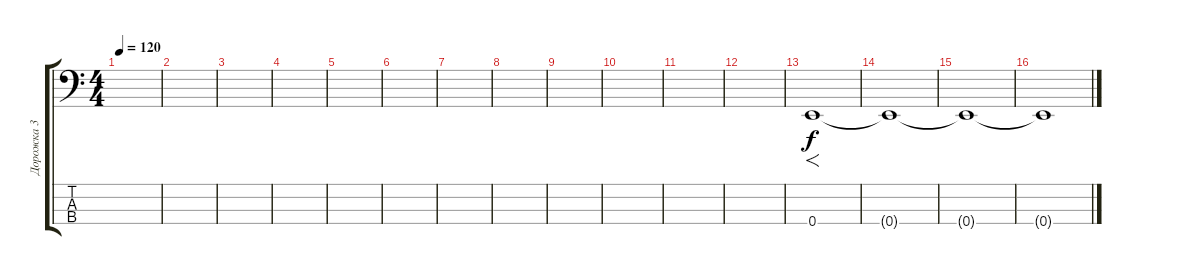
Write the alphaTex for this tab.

\track ("Дорожка 3" "Дорожка 3") {instrument electricbassfinger}
\staff {score tabs}
\tuning (G2 D2 A1 E1) {hide}
\ts (4 4)
\tempo 120
\clef f4
\ks c
|
|
|
|
|
|
|
|
|
|
|
|
0.4.1{f instrument electricbassfinger} |
0.4{t}.1 |
0.4{t}.1 |
0.4{t}.1
